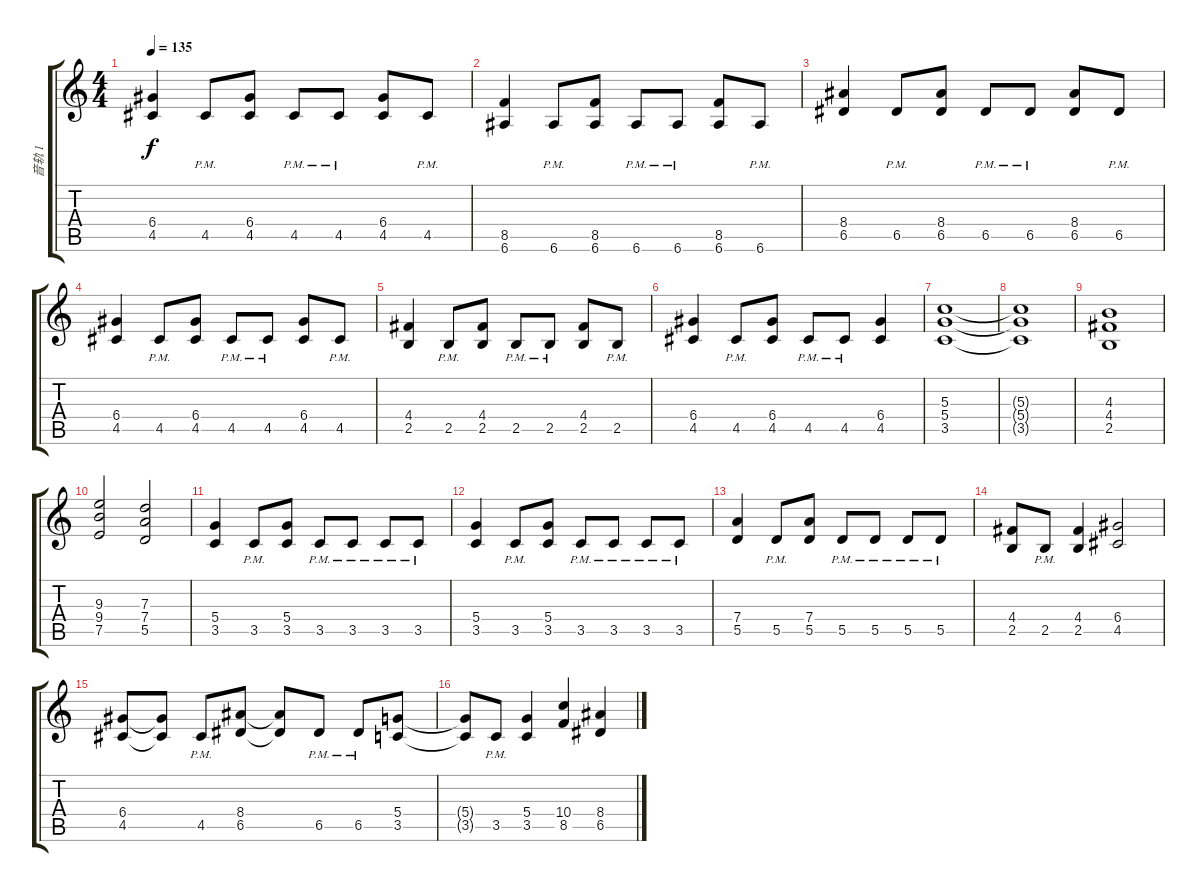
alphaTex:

\track ("音轨 1" "音轨 1") {instrument distortionguitar}
\staff {score tabs}
\tuning (E4 B3 G3 D3 A2 E2) {hide}
\ts (4 4)
\tempo 135
\clef g2
\ks c
(6.4 4.5).4{dy f} 4.5{pm}.8 (6.4 4.5).8 4.5{pm}.8 4.5{pm}.8 (6.4 4.5).8 4.5{pm}.8 |
(8.5 6.6).4 6.6{pm}.8 (8.5 6.6).8 6.6{pm}.8 6.6{pm}.8 (8.5 6.6).8 6.6{pm}.8 |
(8.4 6.5).4 6.5{pm}.8 (8.4 6.5).8 6.5{pm}.8 6.5{pm}.8 (8.4 6.5).8 6.5{pm}.8 |
(6.4 4.5).4 4.5{pm}.8 (6.4 4.5).8 4.5{pm}.8 4.5{pm}.8 (6.4 4.5).8 4.5{pm}.8 |
(4.4 2.5).4 2.5{pm}.8 (4.4 2.5).8 2.5{pm}.8 2.5{pm}.8 (4.4 2.5).8 2.5{pm}.8 |
(6.4 4.5).4 4.5{pm}.8 (6.4 4.5).8 4.5{pm}.8 4.5{pm}.8 (6.4 4.5).4 |
(5.3 5.4 3.5).1 |
(5.3{t} 5.4{t} 3.5{t}).1 |
(4.3 4.4 2.5).1 |
(9.3 9.4 7.5).2 (7.3 7.4 5.5).2 |
(5.4 3.5).4 3.5{pm}.8 (5.4 3.5).8 3.5{pm}.8 3.5{pm}.8 3.5{pm}.8 3.5{pm}.8 |
(5.4 3.5).4 3.5{pm}.8 (5.4 3.5).8 3.5{pm}.8 3.5{pm}.8 3.5{pm}.8 3.5{pm}.8 |
(7.4 5.5).4 5.5{pm}.8 (7.4 5.5).8 5.5{pm}.8 5.5{pm}.8 5.5{pm}.8 5.5{pm}.8 |
(4.4 2.5).8 2.5{pm}.8 (4.4 2.5).4 (6.4 4.5).2 |
(6.4 4.5).8 (6.4{t} 4.5{t}).8 4.5{pm}.8 (8.4 6.5).8 (8.4{t} 6.5{t}).8 6.5{pm}.8 6.5{pm}.8 (5.4 3.5).8 |
(5.4{t} 3.5{t}).8 3.5{pm}.8 (5.4 3.5).4 (10.4 8.5).4 (8.4 6.5).4
